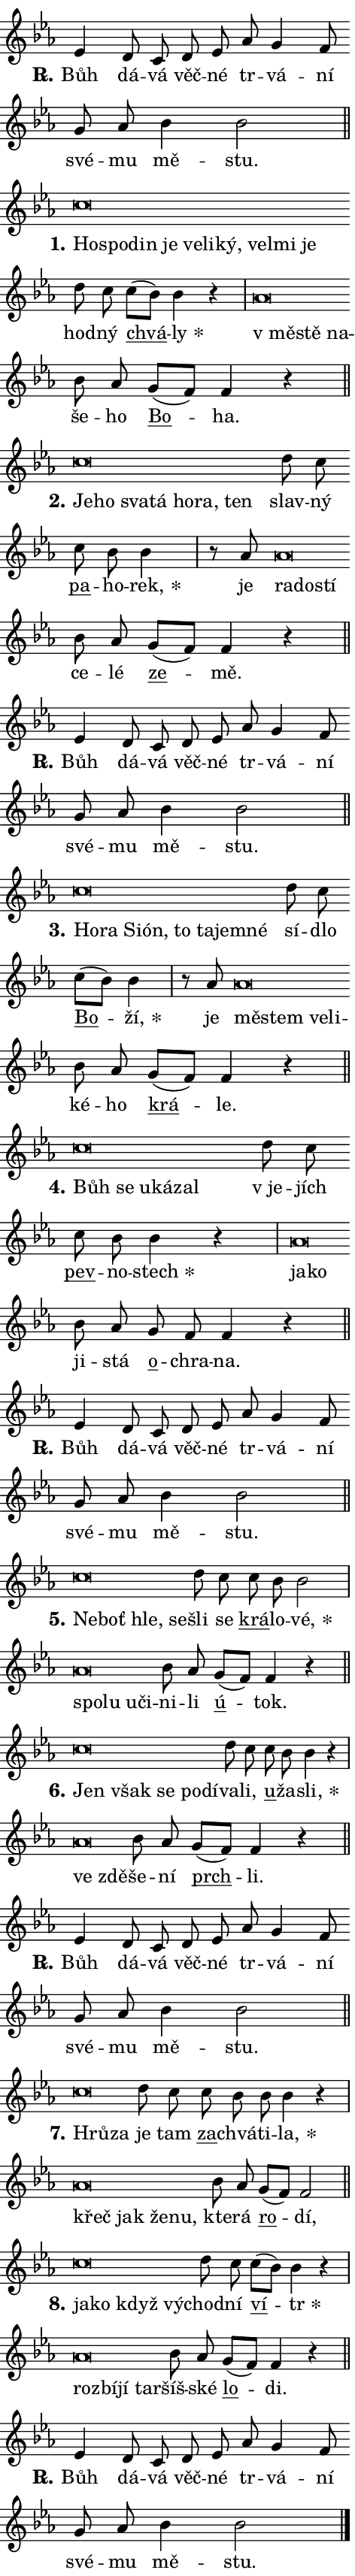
\version "2.24.0"
\header { tagline = "" }
\paper {
  indent = 0\cm
  top-margin = 0\cm
  right-margin = 0.13\cm % to fit lyric hyphens
  bottom-margin = 0\cm
  left-margin = 0\cm
  paper-width = 8\cm
  page-breaking = #ly:one-page-breaking
  system-system-spacing.basic-distance = #11
  score-system-spacing.basic-distance = #11
  ragged-last = ##f
}


%% Author: Thomas Morley
%% https://lists.gnu.org/archive/html/lilypond-user/2020-05/msg00002.html
#(define (line-position grob)
"Returns position of @var[grob} in current system:
   @code{'start}, if at first time-step
   @code{'end}, if at last time-step
   @code{'middle} otherwise
"
  (let* ((col (ly:item-get-column grob))
         (ln (ly:grob-object col 'left-neighbor))
         (rn (ly:grob-object col 'right-neighbor))
         (col-to-check-left (if (ly:grob? ln) ln col))
         (col-to-check-right (if (ly:grob? rn) rn col))
         (break-dir-left
           (and
             (ly:grob-property col-to-check-left 'non-musical #f)
             (ly:item-break-dir col-to-check-left)))
         (break-dir-right
           (and
             (ly:grob-property col-to-check-right 'non-musical #f)
             (ly:item-break-dir col-to-check-right))))
        (cond ((eqv? 1 break-dir-left) 'start)
              ((eqv? -1 break-dir-right) 'end)
              (else 'middle))))

#(define (tranparent-at-line-position vctor)
  (lambda (grob)
  "Relying on @code{line-position} select the relevant enry from @var{vctor}.
Used to determine transparency,"
    (case (line-position grob)
      ((end) (not (vector-ref vctor 0)))
      ((middle) (not (vector-ref vctor 1)))
      ((start) (not (vector-ref vctor 2))))))

noteHeadBreakVisibility =
#(define-music-function (break-visibility)(vector?)
"Makes @code{NoteHead}s transparent relying on @var{break-visibility}"
#{
  \override NoteHead.transparent =
    #(tranparent-at-line-position break-visibility)
#})

#(define delete-ledgers-for-transparent-note-heads
  (lambda (grob)
    "Reads whether a @code{NoteHead} is transparent.
If so this @code{NoteHead} is removed from @code{'note-heads} from
@var{grob}, which is supposed to be @code{LedgerLineSpanner}.
As a result ledgers are not printed for this @code{NoteHead}"
    (let* ((nhds-array (ly:grob-object grob 'note-heads))
           (nhds-list
             (if (ly:grob-array? nhds-array)
                 (ly:grob-array->list nhds-array)
                 '()))
           ;; Relies on the transparent-property being done before
           ;; Staff.LedgerLineSpanner.after-line-breaking is executed.
           ;; This is fragile ...
           (to-keep
             (remove
               (lambda (nhd)
                 (ly:grob-property nhd 'transparent #f))
               nhds-list)))
      ;; TODO find a better method to iterate over grob-arrays, similiar
      ;; to filter/remove etc for lists
      ;; For now rebuilt from scratch
      (set! (ly:grob-object grob 'note-heads)  '())
      (for-each
        (lambda (nhd)
          (ly:pointer-group-interface::add-grob grob 'note-heads nhd))
        to-keep))))

squashNotes = {
  \override NoteHead.X-extent = #'(-0.2 . 0.2)
  \override NoteHead.Y-extent = #'(-0.75 . 0)
  \override NoteHead.stencil =
    #(lambda (grob)
       (let ((pos (ly:grob-property grob 'staff-position)))
         (begin
           (if (< pos -7) (display "ERROR: Lower brevis then expected\n") (display ""))
           (if (<= pos -6) ly:text-interface::print ly:note-head::print))))
}
unSquashNotes = {
  \revert NoteHead.X-extent
  \revert NoteHead.Y-extent
  \revert NoteHead.stencil
}

hideNotes = \noteHeadBreakVisibility #begin-of-line-visible
unHideNotes = \noteHeadBreakVisibility #all-visible

% work-around for resetting accidentals
% https://lilypond.org/doc/v2.23/Documentation/notation/displaying-rhythms#unmetered-music
cadenzaMeasure = {
  \cadenzaOff
  \partial 1024 s1024
  \cadenzaOn
}

#(define-markup-command (accent layout props text) (markup?)
  "Underline accented syllable"
  (interpret-markup layout props
    #{\markup \override #'(offset . 4.3) \underline { #text }#}))

responsum = \markup \concat {
  "R" \hspace #-1.05 \path #0.1 #'((moveto 0 0.07) (lineto 0.9 0.8)) \hspace #0.05 "."
}

spaceSize = #0.6828661417322834 % exact space size for TeX Gyre Schola

\layout {
  \context {
    \Staff
    \remove "Time_signature_engraver"
    \override LedgerLineSpanner.after-line-breaking = #delete-ledgers-for-transparent-note-heads
  }
  \context {
    \Lyrics {
      \override LyricSpace.minimum-distance = \spaceSize
      \override LyricText.font-name = #"TeX Gyre Schola"
      \override LyricText.font-size = 1
      \override StanzaNumber.font-name = #"TeX Gyre Schola Bold"
      \override StanzaNumber.font-size = 1
    }
  }
  \context {
    \Score 
    \override NoteHead.text =
      #(lambda (grob) 
        (let ((pos (ly:grob-property grob 'staff-position)))
          #{\markup {
            \combine
              \halign #-0.55 \raise #(if (= pos -6) 0 0.5) \override #'(thickness . 2) \draw-line #'(3.2 . 0)
              \musicglyph "noteheads.sM1"
          }#}))
  }
}

% magnetic-lyrics.ily
%
%   written by
%     Jean Abou Samra <jean@abou-samra.fr>
%     Werner Lemberg <wl@gnu.org>
%
%   adapted by
%     Jiri Hon <jiri.hon@gmail.com>
%
% Version 2022-Apr-15

% https://www.mail-archive.com/lilypond-user@gnu.org/msg149350.html

#(define (Left_hyphen_pointer_engraver context)
   "Collect syllable-hyphen-syllable occurrences in lyrics and store
them in properties.  This engraver only looks to the left.  For
example, if the lyrics input is @code{foo -- bar}, it does the
following.

@itemize @bullet
@item
Set the @code{text} property of the @code{LyricHyphen} grob between
@q{foo} and @q{bar} to @code{foo}.

@item
Set the @code{left-hyphen} property of the @code{LyricText} grob with
text @q{foo} to the @code{LyricHyphen} grob between @q{foo} and
@q{bar}.
@end itemize

Use this auxiliary engraver in combination with the
@code{lyric-@/text::@/apply-@/magnetic-@/offset!} hook."
   (let ((hyphen #f)
         (text #f))
     (make-engraver
      (acknowledgers
       ((lyric-syllable-interface engraver grob source-engraver)
        (set! text grob)))
      (end-acknowledgers
       ((lyric-hyphen-interface engraver grob source-engraver)
        ;(when (not (grob::has-interface grob 'lyric-space-interface))
          (set! hyphen grob)));)
      ((stop-translation-timestep engraver)
       (when (and text hyphen)
         (ly:grob-set-object! text 'left-hyphen hyphen))
       (set! text #f)
       (set! hyphen #f)))))

#(define (lyric-text::apply-magnetic-offset! grob)
   "If the space between two syllables is less than the value in
property @code{LyricText@/.details@/.squash-threshold}, move the right
syllable to the left so that it gets concatenated with the left
syllable.

Use this function as a hook for
@code{LyricText@/.after-@/line-@/breaking} if the
@code{Left_@/hyphen_@/pointer_@/engraver} is active."
   (let ((hyphen (ly:grob-object grob 'left-hyphen #f)))
     (when hyphen
       (let ((left-text (ly:spanner-bound hyphen LEFT)))
         (when (grob::has-interface left-text 'lyric-syllable-interface)
           (let* ((common (ly:grob-common-refpoint grob left-text X))
                  (this-x-ext (ly:grob-extent grob common X))
                  (left-x-ext
                   (begin
                     ;; Trigger magnetism for left-text.
                     (ly:grob-property left-text 'after-line-breaking)
                     (ly:grob-extent left-text common X)))
                  ;; `delta` is the gap width between two syllables.
                  (delta (- (interval-start this-x-ext)
                            (interval-end left-x-ext)))
                  (details (ly:grob-property grob 'details))
                  (threshold (assoc-get 'squash-threshold details 0.2)))
             (when (< delta threshold)
               (let* (;; We have to manipulate the input text so that
                      ;; ligatures crossing syllable boundaries are not
                      ;; disabled.  For languages based on the Latin
                      ;; script this is essentially a beautification.
                      ;; However, for non-Western scripts it can be a
                      ;; necessity.
                      (lt (ly:grob-property left-text 'text))
                      (rt (ly:grob-property grob 'text))
                      (is-space (grob::has-interface hyphen 'lyric-space-interface))
                      (space (if is-space " " ""))
                      (extra-delta (if is-space spaceSize 0))
                      ;; Append new syllable.
                      (ltrt-space (if (and (string? lt) (string? rt))
                                (string-append lt space rt)
                                (make-concat-markup (list lt space rt))))
                      ;; Right-align `ltrt` to the right side.
                      (ltrt-space-markup (grob-interpret-markup
                               grob
                               (make-translate-markup
                                (cons (interval-length this-x-ext) 0)
                                (make-right-align-markup ltrt-space)))))
                 (begin
                   ;; Don't print `left-text`.
                   (ly:grob-set-property! left-text 'stencil #f)
                   ;; Set text and stencil (which holds all collected
                   ;; syllables so far) and shift it to the left.
                   (ly:grob-set-property! grob 'text ltrt-space)
                   (ly:grob-set-property! grob 'stencil ltrt-space-markup)
                   (ly:grob-translate-axis! grob (- (- delta extra-delta)) X))))))))))


#(define (lyric-hyphen::displace-bounds-first grob)
   ;; Make very sure this callback isn't triggered too early.
   (let ((left (ly:spanner-bound grob LEFT))
         (right (ly:spanner-bound grob RIGHT)))
     (ly:grob-property left 'after-line-breaking)
     (ly:grob-property right 'after-line-breaking)
     (ly:lyric-hyphen::print grob)))

squashThreshold = #0.4

\layout {
  \context {
    \Lyrics
    \consists #Left_hyphen_pointer_engraver
    \override LyricText.after-line-breaking =
      #lyric-text::apply-magnetic-offset!
    \override LyricHyphen.stencil = #lyric-hyphen::displace-bounds-first
    \override LyricText.details.squash-threshold = \squashThreshold
    \override LyricHyphen.minimum-distance = 0
    \override LyricHyphen.minimum-length = \squashThreshold
  }
}

squashText = \override LyricText.details.squash-threshold = 9999
unSquashText = \override LyricText.details.squash-threshold = \squashThreshold

leftText = \override LyricText.self-alignment-X = #LEFT
unLeftText = \revert LyricText.self-alignment-X

starOffset = #(lambda (grob) 
                (let ((x_offset (ly:self-alignment-interface::aligned-on-x-parent grob)))
                  (if (= x_offset 0) 0 (+ x_offset 1.2))))

star = #(define-music-function (syllable)(string?)
"Append star separator at the end of a syllable"
#{
  \once \override LyricText.X-offset = #starOffset
  \lyricmode { \markup {
    #syllable
    \override #'((font-name . "TeX Gyre Schola Bold")) \hspace #0.2 \lower #0.65 \larger "*"
  } }
#})

starAccent = #(define-music-function (syllable)(string?)
"Append star separator at the end of a syllable and make accent"
#{
  \once \override LyricText.X-offset = #starOffset
  \lyricmode { \markup {
    \accent #syllable
    \override #'((font-name . "TeX Gyre Schola Bold")) \hspace #0.2 \lower #0.65 \larger "*"
  } }
#})

breath = #(define-music-function (syllable)(string?)
"Append breathing indicator at the end of a syllable"
#{
  \lyricmode { \markup { #syllable "+" } }
#})

optionalBreath = #(define-music-function (syllable)(string?)
"Append optional breathing indicator at the end of a syllable"
#{
  \lyricmode { \markup { #syllable "(+)" } }
#})


\score {
    <<
        \new Voice = "melody" { \cadenzaOn \key es \major \relative { es'4 d8 c d es \bar "" as g4 f8 \bar "" g as bes4 bes2 \cadenzaMeasure \bar "||" \break } }
        \new Lyrics \lyricsto "melody" { \lyricmode { \set stanza = \responsum
Bůh dá -- vá věč -- né tr -- vá -- ní své -- mu mě -- stu. } }
    >>
    \layout {}
}

\score {
    <<
        \new Voice = "melody" { \cadenzaOn \key es \major \relative { \squashNotes c''\breve*1/16 \hideNotes \breve*1/16 \bar "" \breve*1/16 \bar "" \breve*1/16 \bar "" \breve*1/16 \bar "" \breve*1/16 \bar "" \breve*1/16 \bar "" \breve*1/16 \bar "" \breve*1/16 \breve*1/16 \bar "" \unHideNotes \unSquashNotes d8 c \bar "" c[( bes)] bes4 r \cadenzaMeasure \bar "|" \squashNotes as\breve*1/16 \hideNotes \breve*1/16 \breve*1/16 \bar "" \unHideNotes \unSquashNotes bes8 as \bar "" g[( f)] f4 r \cadenzaMeasure \bar "||" \break } }
        \new Lyrics \lyricsto "melody" { \lyricmode { \set stanza = "1."
\leftText Ho -- \squashText spo -- din je ve -- li -- ký, vel -- mi je \unLeftText \unSquashText hod -- ný \markup \accent chvá -- \star ly \leftText "v mě" -- \squashText stě na -- \unLeftText \unSquashText še -- ho \markup \accent Bo -- ha. } }
    >>
    \layout {}
}

\score {
    <<
        \new Voice = "melody" { \cadenzaOn \key es \major \relative { \squashNotes c''\breve*1/16 \hideNotes \breve*1/16 \bar "" \breve*1/16 \bar "" \breve*1/16 \bar "" \breve*1/16 \bar "" \breve*1/16 \breve*1/16 \bar "" \unHideNotes \unSquashNotes d8 c \bar "" c bes bes4 \cadenzaMeasure \bar "|" r8 as8 \squashNotes as\breve*1/16 \hideNotes \breve*1/16 \breve*1/16 \bar "" \unHideNotes \unSquashNotes bes8 as \bar "" g[( f)] f4 r \cadenzaMeasure \bar "||" \break } }
        \new Lyrics \lyricsto "melody" { \lyricmode { \set stanza = "2."
\leftText Je -- \squashText ho sva -- tá ho -- ra, ten \unLeftText \unSquashText slav -- ný \markup \accent pa -- ho -- \star rek, je \leftText ra -- \squashText do -- stí \unLeftText \unSquashText ce -- lé \markup \accent ze -- mě. } }
    >>
    \layout {}
}

\score {
    <<
        \new Voice = "melody" { \cadenzaOn \key es \major \relative { es'4 d8 c d es \bar "" as g4 f8 \bar "" g as bes4 bes2 \cadenzaMeasure \bar "||" \break } }
        \new Lyrics \lyricsto "melody" { \lyricmode { \set stanza = \responsum
Bůh dá -- vá věč -- né tr -- vá -- ní své -- mu mě -- stu. } }
    >>
    \layout {}
}

\score {
    <<
        \new Voice = "melody" { \cadenzaOn \key es \major \relative { \squashNotes c''\breve*1/16 \hideNotes \breve*1/16 \bar "" \breve*1/16 \bar "" \breve*1/16 \bar "" \breve*1/16 \bar "" \breve*1/16 \bar "" \breve*1/16 \breve*1/16 \bar "" \unHideNotes \unSquashNotes d8 c \bar "" c[( bes)] bes4 \cadenzaMeasure \bar "|" r8 as8 \squashNotes as\breve*1/16 \hideNotes \breve*1/16 \bar "" \breve*1/16 \breve*1/16 \bar "" \unHideNotes \unSquashNotes bes8 as \bar "" g[( f)] f4 r \cadenzaMeasure \bar "||" \break } }
        \new Lyrics \lyricsto "melody" { \lyricmode { \set stanza = "3."
\leftText Ho -- \squashText ra Si -- ón, to ta -- jem -- né \unLeftText \unSquashText sí -- dlo \markup \accent Bo -- \star ží, je \leftText mě -- \squashText stem ve -- li -- \unLeftText \unSquashText ké -- ho \markup \accent krá -- le. } }
    >>
    \layout {}
}

\score {
    <<
        \new Voice = "melody" { \cadenzaOn \key es \major \relative { \squashNotes c''\breve*1/16 \hideNotes \breve*1/16 \bar "" \breve*1/16 \bar "" \breve*1/16 \breve*1/16 \bar "" \unHideNotes \unSquashNotes d8 c \bar "" c bes bes4 r \cadenzaMeasure \bar "|" \squashNotes as\breve*1/16 \hideNotes \breve*1/16 \bar "" \unHideNotes \unSquashNotes bes8 as \bar "" g f f4 r \cadenzaMeasure \bar "||" \break } }
        \new Lyrics \lyricsto "melody" { \lyricmode { \set stanza = "4."
\leftText Bůh \squashText se u -- ká -- zal \unLeftText \unSquashText "v je" -- jích \markup \accent pev -- no -- \star stech \leftText ja -- \squashText ko \unLeftText \unSquashText ji -- stá \markup \accent o -- chra -- na. } }
    >>
    \layout {}
}

\score {
    <<
        \new Voice = "melody" { \cadenzaOn \key es \major \relative { es'4 d8 c d es \bar "" as g4 f8 \bar "" g as bes4 bes2 \cadenzaMeasure \bar "||" \break } }
        \new Lyrics \lyricsto "melody" { \lyricmode { \set stanza = \responsum
Bůh dá -- vá věč -- né tr -- vá -- ní své -- mu mě -- stu. } }
    >>
    \layout {}
}

\score {
    <<
        \new Voice = "melody" { \cadenzaOn \key es \major \relative { \squashNotes c''\breve*1/16 \hideNotes \breve*1/16 \bar "" \breve*1/16 \breve*1/16 \bar "" \unHideNotes \unSquashNotes d8 c \bar "" c bes bes2 \cadenzaMeasure \bar "|" \squashNotes as\breve*1/16 \hideNotes \breve*1/16 \bar "" \breve*1/16 \breve*1/16 \bar "" \unHideNotes \unSquashNotes bes8 as \bar "" g[( f)] f4 r \cadenzaMeasure \bar "||" \break } }
        \new Lyrics \lyricsto "melody" { \lyricmode { \set stanza = "5."
\leftText Ne -- \squashText boť hle, se -- \unLeftText \unSquashText šli se \markup \accent krá -- lo -- \star vé, \leftText spo -- \squashText lu u -- či -- \unLeftText \unSquashText ni -- li \markup \accent ú -- tok. } }
    >>
    \layout {}
}

\score {
    <<
        \new Voice = "melody" { \cadenzaOn \key es \major \relative { \squashNotes c''\breve*1/16 \hideNotes \breve*1/16 \bar "" \breve*1/16 \bar "" \breve*1/16 \breve*1/16 \bar "" \unHideNotes \unSquashNotes d8 c \bar "" c bes bes4 r \cadenzaMeasure \bar "|" \squashNotes as\breve*1/16 \hideNotes \breve*1/16 \bar "" \unHideNotes \unSquashNotes bes8 as \bar "" g[( f)] f4 r \cadenzaMeasure \bar "||" \break } }
        \new Lyrics \lyricsto "melody" { \lyricmode { \set stanza = "6."
\leftText Jen \squashText však se po -- dí -- \unLeftText \unSquashText va -- li, \markup \accent u -- ža -- \star sli, \leftText ve \squashText zdě -- \unLeftText \unSquashText še -- ní \markup \accent prch -- li. } }
    >>
    \layout {}
}

\score {
    <<
        \new Voice = "melody" { \cadenzaOn \key es \major \relative { es'4 d8 c d es \bar "" as g4 f8 \bar "" g as bes4 bes2 \cadenzaMeasure \bar "||" \break } }
        \new Lyrics \lyricsto "melody" { \lyricmode { \set stanza = \responsum
Bůh dá -- vá věč -- né tr -- vá -- ní své -- mu mě -- stu. } }
    >>
    \layout {}
}

\score {
    <<
        \new Voice = "melody" { \cadenzaOn \key es \major \relative { \squashNotes c''\breve*1/16 \hideNotes \breve*1/16 \bar "" \unHideNotes \unSquashNotes d8 c \bar "" c bes bes bes4 r \cadenzaMeasure \bar "|" \squashNotes as\breve*1/16 \hideNotes \breve*1/16 \bar "" \breve*1/16 \breve*1/16 \bar "" \unHideNotes \unSquashNotes bes8 as \bar "" g[( f)] f2 \cadenzaMeasure \bar "||" \break } }
        \new Lyrics \lyricsto "melody" { \lyricmode { \set stanza = "7."
\leftText Hrů -- \squashText za \unLeftText \unSquashText je tam \markup \accent za -- chvá -- ti -- \star la, \leftText křeč \squashText jak že -- nu, \unLeftText \unSquashText kte -- rá \markup \accent ro -- dí, } }
    >>
    \layout {}
}

\score {
    <<
        \new Voice = "melody" { \cadenzaOn \key es \major \relative { \squashNotes c''\breve*1/16 \hideNotes \breve*1/16 \bar "" \breve*1/16 \breve*1/16 \bar "" \unHideNotes \unSquashNotes d8 c \bar "" c[( bes)] bes4 r \cadenzaMeasure \bar "|" \squashNotes as\breve*1/16 \hideNotes \breve*1/16 \bar "" \breve*1/16 \breve*1/16 \bar "" \unHideNotes \unSquashNotes bes8 as \bar "" g[( f)] f4 r \cadenzaMeasure \bar "||" \break } }
        \new Lyrics \lyricsto "melody" { \lyricmode { \set stanza = "8."
\leftText ja -- \squashText ko když vý -- \unLeftText \unSquashText chod -- ní \markup \accent ví -- \star tr \leftText roz -- \squashText bí -- jí tar -- \unLeftText \unSquashText šíš -- ské \markup \accent lo -- di. } }
    >>
    \layout {}
}

\score {
    <<
        \new Voice = "melody" { \cadenzaOn \key es \major \relative { es'4 d8 c d es \bar "" as g4 f8 \bar "" g as bes4 bes2 \cadenzaMeasure \bar "||" \break } \bar "|." }
        \new Lyrics \lyricsto "melody" { \lyricmode { \set stanza = \responsum
Bůh dá -- vá věč -- né tr -- vá -- ní své -- mu mě -- stu. } }
    >>
    \layout {}
}
